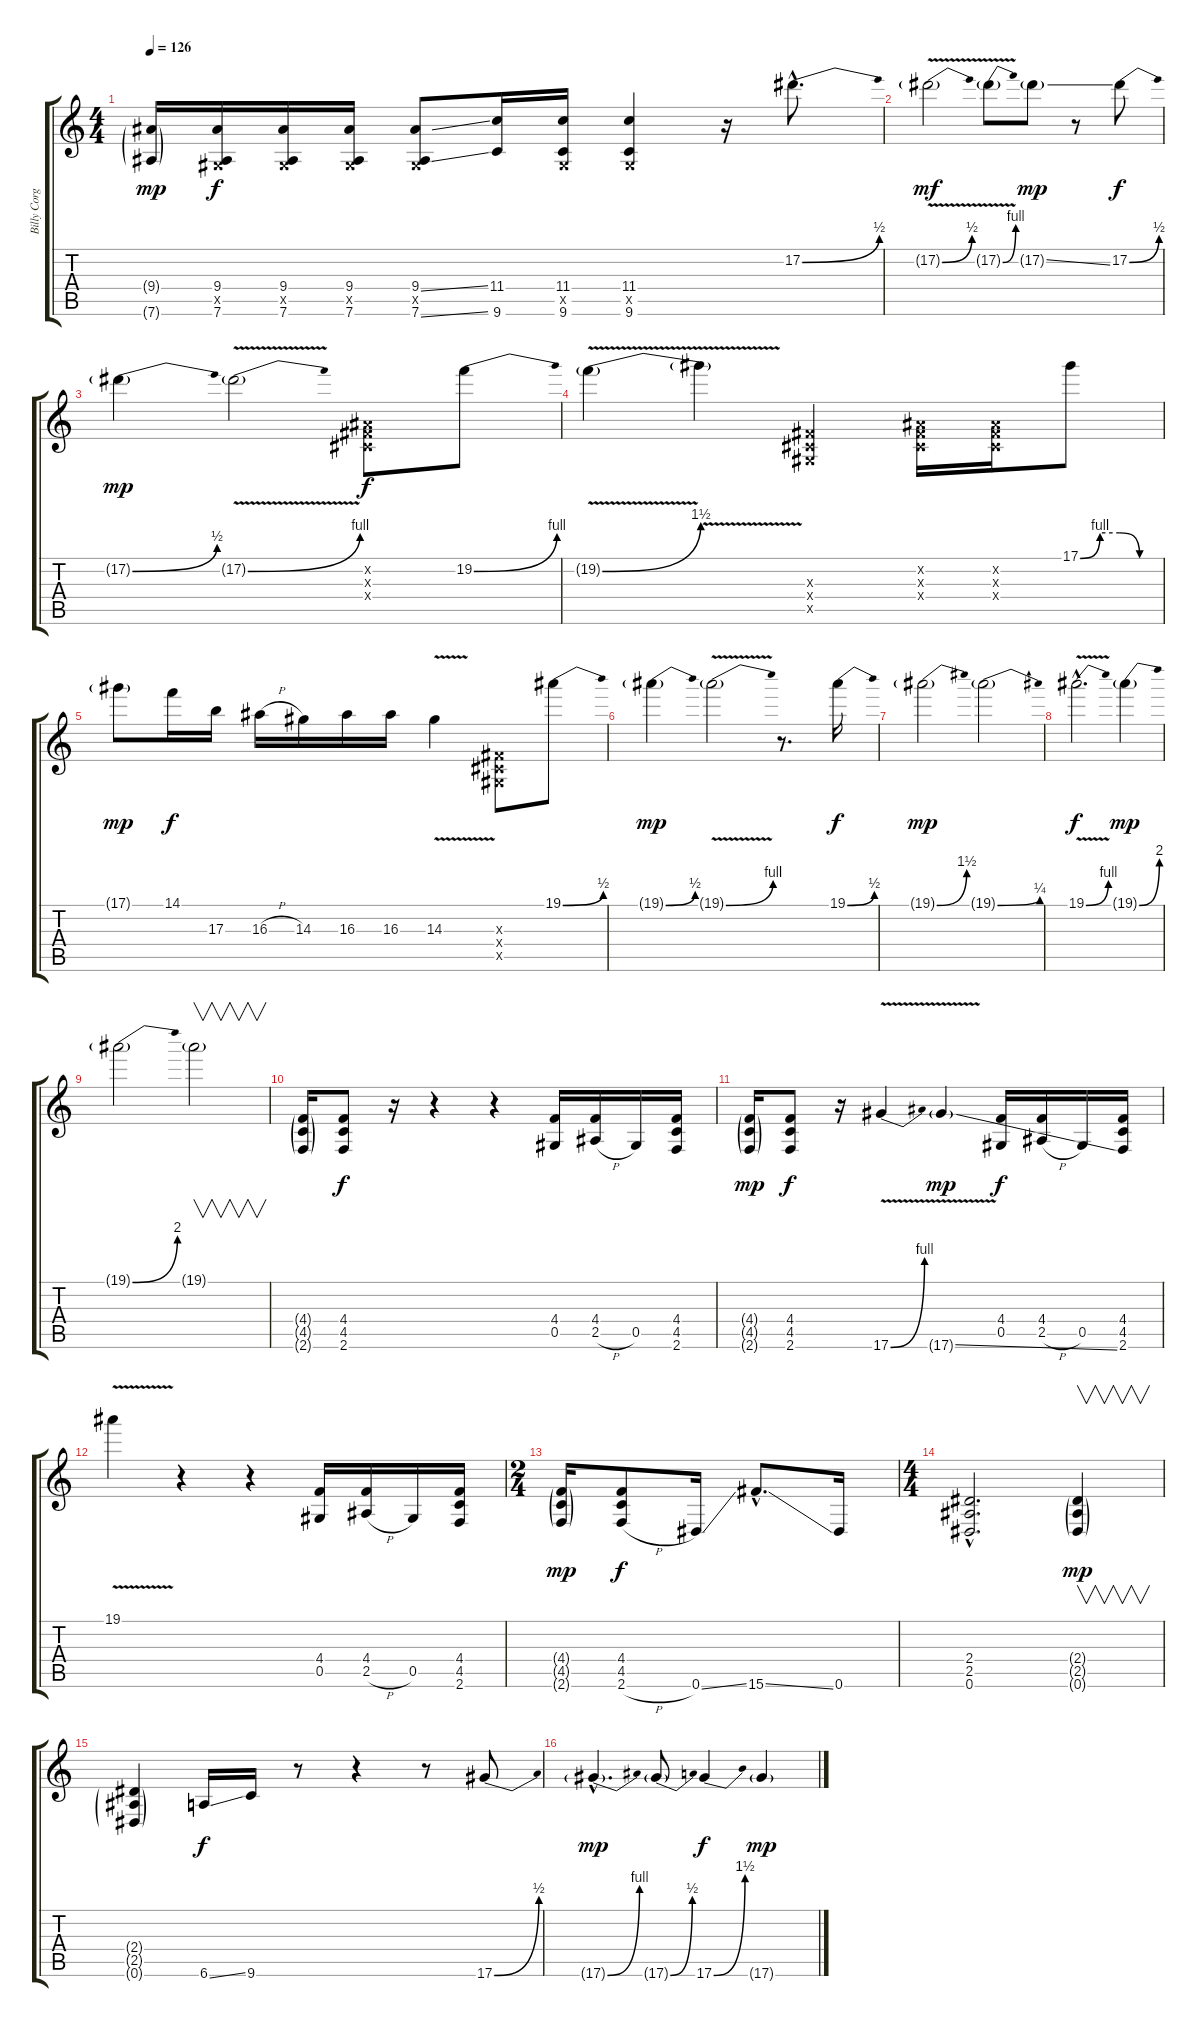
\track ("Billy Corgan" "Billy Corg") {instrument overdrivenguitar}
\staff {score tabs}
\tuning (Eb4 Bb3 Gb3 Db3 Ab2 Eb2) {hide}
\ts (4 4)
\tempo 126
\clef g2
\ks c
(9.4{g} 7.6{g}).16{dy mp} (9.4 0.5{x} 7.6).16{dy f} (9.4 0.5{x} 7.6).16 (9.4 0.5{x} 7.6).16 (9.4{ss} 0.5{x} 7.6{ss}).8 (11.4 9.6).16 (11.4 0.5{x} 9.6).16 (11.4 0.5{x} 9.6).4 r.16 17.2{be (bend 0 0 60 2) hac}.8{d} |
17.2{be (bend 0 0 60 2) v g}.2{dy mf} 17.2{be (bend 0 0 60 4) v g}.8 17.2{ss g}.8{dy mp} r.8 17.2{be (bend 0 0 60 2)}.8{dy f} |
17.2{be (bend 0 0 60 2) g}.4{dy mp} 17.2{be (bend 0 0 60 4) v g}.2 (0.2{x} 0.3{x} 0.4{x}).8{dy f} 19.2{be (bend 0 0 60 4)}.8 |
19.2{be (bend 0 0 60 6) v g}.4 19.2{v t}.4 (0.3{x} 0.4{x} 0.5{x}).4 (0.2{x} 0.3{x} 0.4{x}).16 (0.2{x} 0.3{x} 0.4{x}).16 17.1{be (custom 0 0 15 4 30 4 45 0 60 0)}.8 |
17.1{g}.8{dy mp} 14.1.16{dy f} 17.3.16 16.3{h}.16 14.3.16 16.3.16 16.3.16 14.3{v}.4 (0.3{x} 0.4{x} 0.5{x}).8 19.1{be (bend 0 0 60 2)}.8 |
19.1{be (bend 0 0 60 2) g}.4{dy mp} 19.1{be (bend 0 0 60 4) v g}.2 r.8{d} 19.1{be (bend 0 0 60 2)}.16{dy f} |
19.1{be (bend 0 0 60 6) g}.2{dy mp} 19.1{be (bend 0 0 60 1) g}.2 |
19.1{be (bend 0 0 60 4) v hac}.2{d dy f} 19.1{be (bend 0 0 60 8) g}.4{dy mp} |
19.1{be (bend 0 0 60 8) g}.2 19.1{g}.2{v} |
(4.4{g} 4.5{g} 2.6{g}).16 (4.4 4.5 2.6).8{dy f} r.16 r.4 r.4 (4.4 0.5).16 (4.4 2.5{h}).16 0.5.16 (4.4 4.5 2.6).16 |
(4.4{g} 4.5{g} 2.6{g}).16{dy mp} (4.4 4.5 2.6).8{dy f} r.16 17.6{be (bend 0 0 60 4) v}.4 17.6{v ss g}.4{dy mp} (4.4 0.5).16{dy f} (4.4 2.5{h}).16 0.5.16 (4.4 4.5 2.6).16 |
19.1{v}.4 r.4 r.4 (4.4 0.5).16 (4.4 2.5{h}).16 0.5.16 (4.4 4.5 2.6).16 |
\ts (2 4)
(4.4{g} 4.5{g} 2.6{g}).16{dy mp} (4.4 4.5 2.6{h}).8{dy f} 0.6{ss}.16 15.6{ss hac}.8{d} 0.6.16 |
\ts (4 4)
(2.4{hac} 2.5{hac} 0.6{hac}).2{d} (2.4{g} 2.5{g} 0.6{g}).4{v dy mp} |
(2.4{g} 2.5{g} 0.6{g}).4 6.6{ss}.16{dy f} 9.6.16 r.8 r.4 r.8 17.6{be (bend 0 0 60 2)}.8 |
17.6{be (bend 0 0 60 4) g hac}.4{d dy mp} 17.6{be (bend 0 0 60 2) g}.8 17.6{be (bend 0 0 60 6)}.4{dy f} 17.6{g}.4{dy mp}
